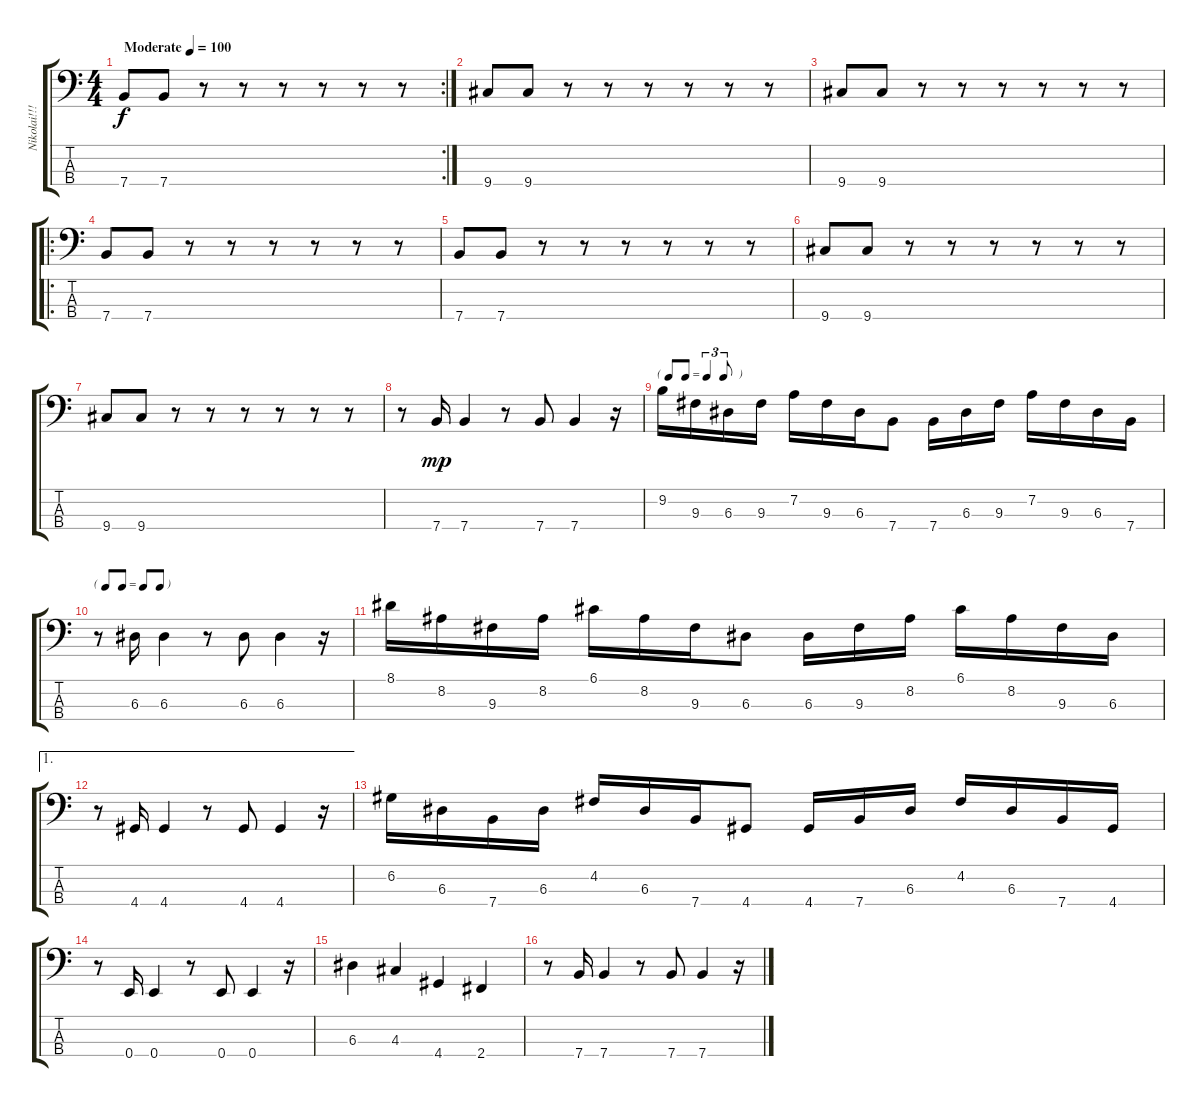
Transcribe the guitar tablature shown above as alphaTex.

\track ("Nikolai!!! (Bass Guitar)" "Nikolai!!!") {instrument electricbasspick}
\staff {score tabs}
\tuning (G2 D2 A1 E1) {hide}
\rc 2
\ts (4 4)
\tempo (100 "Moderate")
\clef f4
\ks c
7.4.8{dy f instrument electricbasspick} 7.4.8 r.8 r.8 r.8 r.8 r.8 r.8 |
9.4.8 9.4.8 r.8 r.8 r.8 r.8 r.8 r.8 |
9.4.8 9.4.8 r.8 r.8 r.8 r.8 r.8 r.8 |
\ro
7.4.8 7.4.8 r.8 r.8 r.8 r.8 r.8 r.8 |
7.4.8 7.4.8 r.8 r.8 r.8 r.8 r.8 r.8 |
9.4.8 9.4.8 r.8 r.8 r.8 r.8 r.8 r.8 |
9.4.8 9.4.8 r.8 r.8 r.8 r.8 r.8 r.8 |
r.8 7.4.16{dy mp} 7.4.4 r.8 7.4.8 7.4.4 r.16 |
\tf triplet8th
9.2.16 9.3.16 6.3.16 9.3.16 7.2.16 9.3.16 6.3.16 7.4.8 7.4.16 6.3.16 9.3.16 7.2.16 9.3.16 6.3.16 7.4.16 |
\tf none
r.8 6.3.16 6.3.4 r.8 6.3.8 6.3.4 r.16 |
8.1.16 8.2.16 9.3.16 8.2.16 6.1.16 8.2.16 9.3.16 6.3.8 6.3.16 9.3.16 8.2.16 6.1.16 8.2.16 9.3.16 6.3.16 |
\ae 1
r.8 4.4.16 4.4.4 r.8 4.4.8 4.4.4 r.16 |
6.2.16 6.3.16 7.4.16 6.3.16 4.2.16 6.3.16 7.4.16 4.4.8 4.4.16 7.4.16 6.3.16 4.2.16 6.3.16 7.4.16 4.4.16 |
r.8 0.4.16 0.4.4 r.8 0.4.8 0.4.4 r.16 |
6.3.4 4.3.4 4.4.4 2.4.4 |
r.8 7.4.16 7.4.4 r.8 7.4.8 7.4.4 r.16
